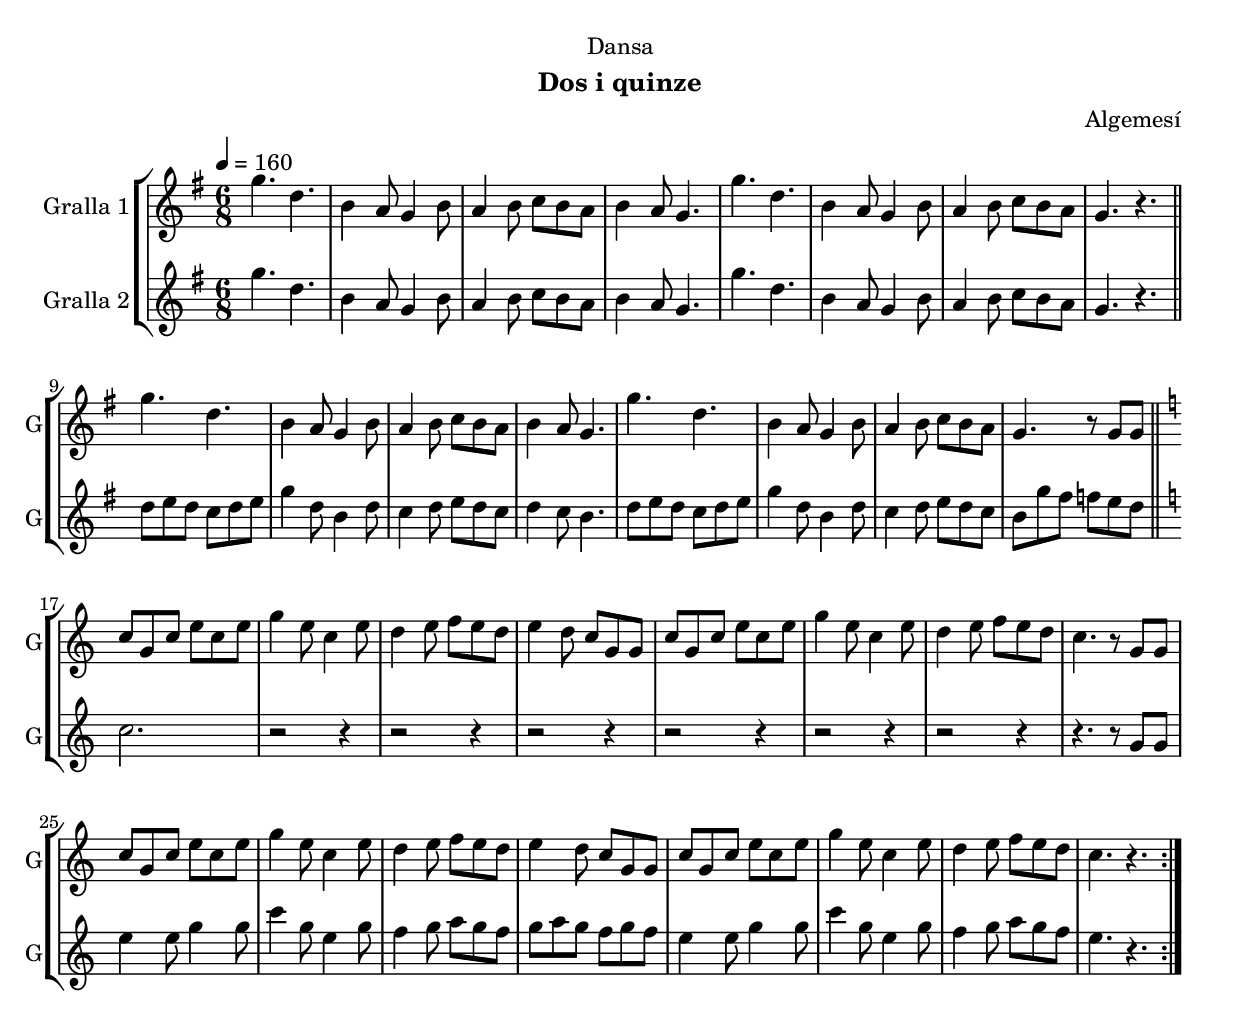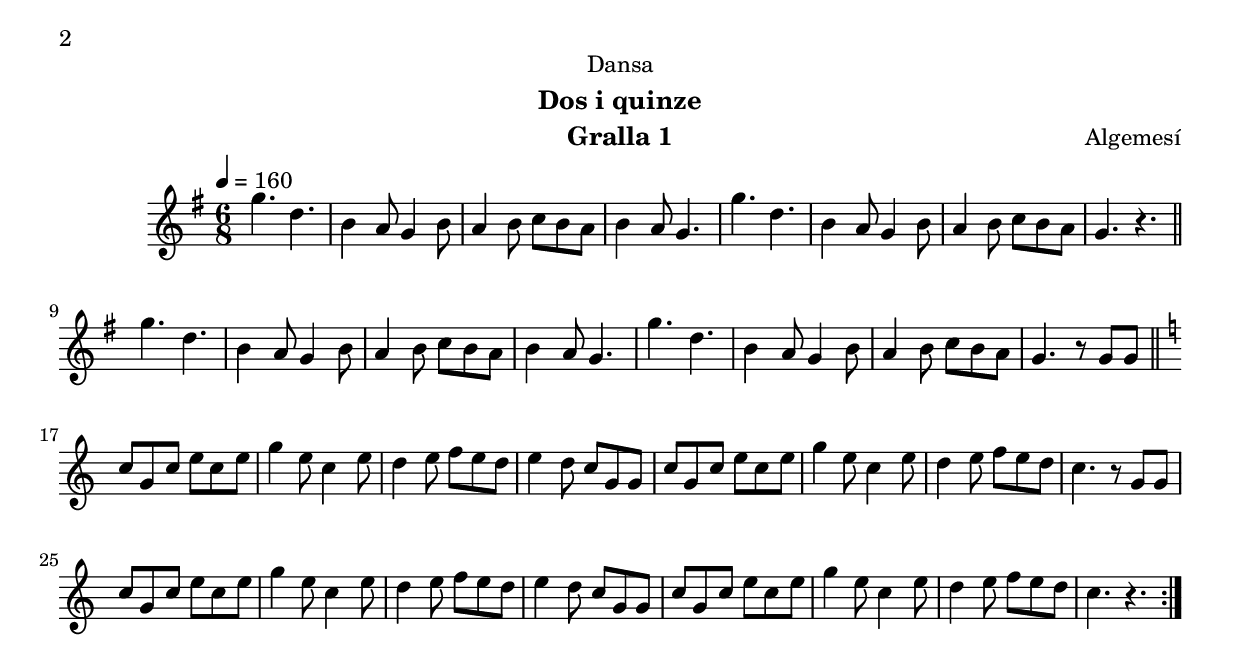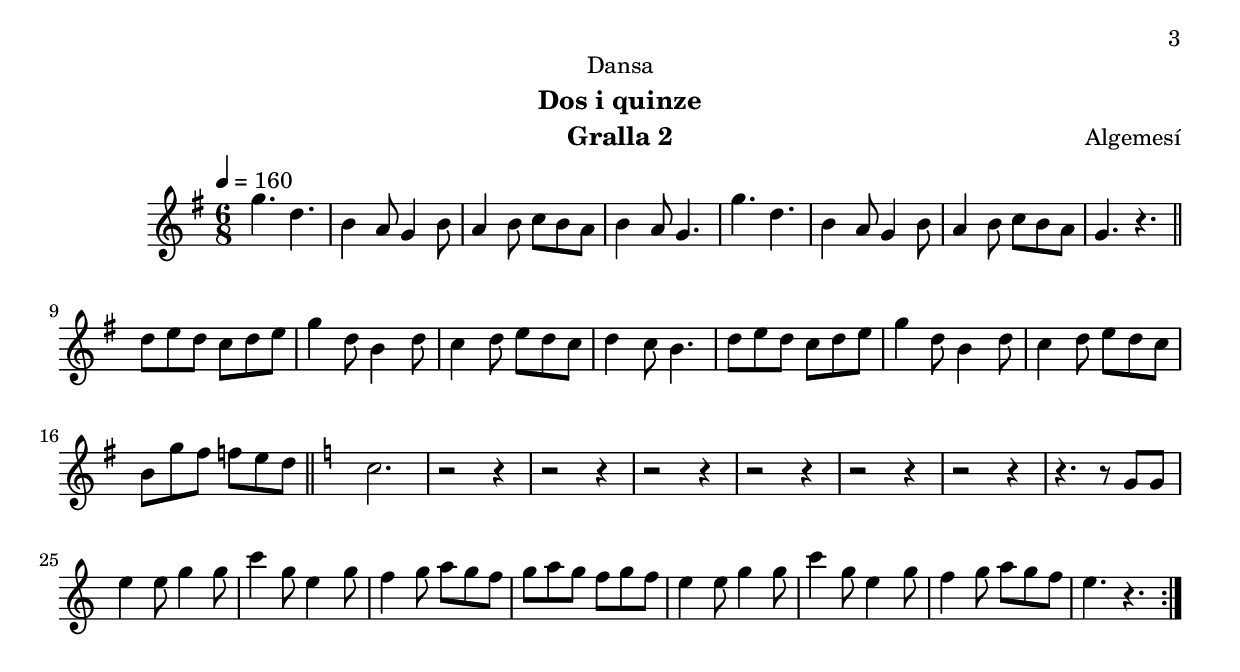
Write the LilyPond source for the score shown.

\version "2.16.2"

\header {
  dedication="Dansa"
  title=""
  subtitle="Dos i quinze"
  subsubtitle=""
  poet=""
  meter=""
  piece=""
  composer="Algemesí"
  arranger=""
  opus=""
  instrument=""
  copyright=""
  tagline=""
}

liniaroAa =
\relative g''
{
  \tempo 4=160
  \clef treble
  \key g \major
  \time 6/8
  \repeat volta 2 { g4. d  |
  b4 a8 g4 b8  |
  a4 b8 c b a  |
  b4 a8 g4.  |
  %05
  g'4. d  |
  b4 a8 g4 b8  |
  a4 b8 c b a  |
  g4. r  \bar "||"
  g'4. d  |
  %10
  b4 a8 g4 b8  |
  a4 b8 c b a  |
  b4 a8 g4.  |
  g'4. d  |
  b4 a8 g4 b8  |
  %15
  a4 b8 c b a  |
  g4. r8 g g  \bar "||"
  \key c \major   c8 g c e c e  |
  g4 e8 c4 e8  |
  d4 e8 f e d  |
  %20
  e4 d8 c g g  |
  c8 g c e c e  |
  g4 e8 c4 e8  |
  d4 e8 f e d  |
  c4. r8 g g  |
  %25
  c8 g c e c e  |
  g4 e8 c4 e8  |
  d4 e8 f e d  |
  e4 d8 c g g  |
  c8 g c e c e  |
  %30
  g4 e8 c4 e8  |
  d4 e8 f e d  |
  c4. r  | }
}

liniaroAb =
\relative g''
{
  \tempo 4=160
  \clef treble
  \key g \major
  \time 6/8
  \repeat volta 2 { g4. d  |
  b4 a8 g4 b8  |
  a4 b8 c b a  |
  b4 a8 g4.  |
  %05
  g'4. d  |
  b4 a8 g4 b8  |
  a4 b8 c b a  |
  g4. r  \bar "||"
  d'8 e d c d e  |
  %10
  g4 d8 b4 d8  |
  c4 d8 e d c  |
  d4 c8 b4.  |
  d8 e d c d e  |
  g4 d8 b4 d8  |
  %15
  c4 d8 e d c  |
  b8 g' fis f e d  \bar "||"
  \key c \major   c2.  |
  r2 r4  |
  r2 r4  |
  %20
  r2 r4  |
  r2 r4  |
  r2 r4  |
  r2 r4  |
  r4. r8 g g  |
  %25
  e'4 e8 g4 g8  |
  c4 g8 e4 g8  |
  f4 g8 a g f  |
  g8 a g f g f  |
  e4 e8 g4 g8  |
  %30
  c4 g8 e4 g8  |
  f4 g8 a g f  |
  e4. r  | }
}

\bookpart {
  \score {
    \new StaffGroup {
      \override Score.RehearsalMark #'self-alignment-X = #LEFT
      <<
        \new Staff \with {instrumentName = #"Gralla 1" shortInstrumentName = #"G"} \liniaroAa
        \new Staff \with {instrumentName = #"Gralla 2" shortInstrumentName = #"G"} \liniaroAb
      >>
    }
    \layout {}
  }
  \score { \unfoldRepeats
    \new StaffGroup {
      \override Score.RehearsalMark #'self-alignment-X = #LEFT
      <<
        \new Staff \with {instrumentName = #"Gralla 1" shortInstrumentName = #"G"} \liniaroAa
        \new Staff \with {instrumentName = #"Gralla 2" shortInstrumentName = #"G"} \liniaroAb
      >>
    }
    \midi {
      \set Staff.midiInstrument = "oboe"
      \set DrumStaff.midiInstrument = "drums"
    }
  }
}

\bookpart {
  \header {instrument="Gralla 1"}
  \score {
    \new StaffGroup {
      \override Score.RehearsalMark #'self-alignment-X = #LEFT
      <<
        \new Staff \liniaroAa
      >>
    }
    \layout {}
  }
  \score { \unfoldRepeats
    \new StaffGroup {
      \override Score.RehearsalMark #'self-alignment-X = #LEFT
      <<
        \new Staff \liniaroAa
      >>
    }
    \midi {
      \set Staff.midiInstrument = "oboe"
      \set DrumStaff.midiInstrument = "drums"
    }
  }
}

\bookpart {
  \header {instrument="Gralla 2"}
  \score {
    \new StaffGroup {
      \override Score.RehearsalMark #'self-alignment-X = #LEFT
      <<
        \new Staff \liniaroAb
      >>
    }
    \layout {}
  }
  \score { \unfoldRepeats
    \new StaffGroup {
      \override Score.RehearsalMark #'self-alignment-X = #LEFT
      <<
        \new Staff \liniaroAb
      >>
    }
    \midi {
      \set Staff.midiInstrument = "oboe"
      \set DrumStaff.midiInstrument = "drums"
    }
  }
}

